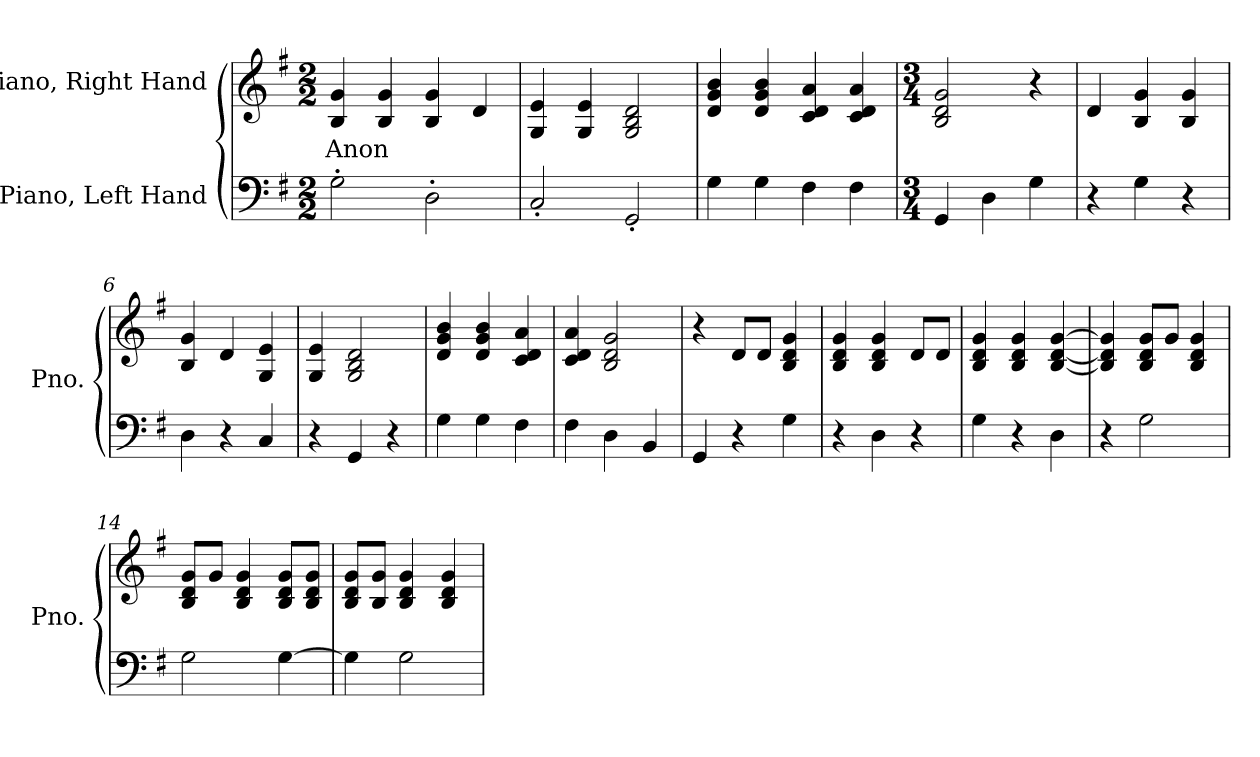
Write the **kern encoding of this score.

**kern	**kern	**text
*part2	*part1	*part1
*staff2	*staff1	*staff1
*I"Piano, Left Hand	*I"Piano, Right Hand	*
*I'Pno.	*I'Pno.	*
*clefF4	*clefG2	*
*k[f#]	*k[f#]	*
*M2/2	*M2/2	*
*MM140	*MM140	*
=1	=1	=1
!	!	!LO:LY:b
2G'\	4B/ 4g/	Anon
.	4B/ 4g/	.
2D'\	4B/ 4g/	.
.	4d/	.
=2	=2	=2
2C'/	4G/ 4e/	.
.	4G/ 4e/	.
2GG'/	2G/ 2B/ 2d/	.
=3	=3	=3
4G\	4d/ 4g/ 4b/	.
4G\	4d/ 4g/ 4b/	.
4F#\	4c/ 4d/ 4a/	.
4F#\	4c/ 4d/ 4a/	.
=4	=4	=4
*M3/4	*M3/4	*
4GG/	2B/ 2d/ 2g/	.
4D\	.	.
4G\	4r	.
=5	=5	=5
4r	4d/	.
4G\	4B/ 4g/	.
4r	4B/ 4g/	.
=6	=6	=6
4D\	4B/ 4g/	.
4r	4d/	.
4C/	4G/ 4e/	.
!!LO:LB:g=z
=7	=7	=7
4r	4G/ 4e/	.
4GG/	2G/ 2B/ 2d/	.
4r	.	.
=8	=8	=8
4G\	4d/ 4g/ 4b/	.
4G\	4d/ 4g/ 4b/	.
4F#\	4c/ 4d/ 4a/	.
=9	=9	=9
4F#\	4c/ 4d/ 4a/	.
4D\	2B/ 2d/ 2g/	.
4BB/	.	.
=10	=10	=10
4GG/	4r	.
4r	8d/L	.
.	8d/J	.
4G\	4B/ 4d/ 4g/	.
=11	=11	=11
4r	4B/ 4d/ 4g/	.
4D\	4B/ 4d/ 4g/	.
4r	8d/L	.
.	8d/J	.
=12	=12	=12
4G\	4B/ 4d/ 4g/	.
4r	4B/ 4d/ 4g/	.
4D\	[4B/ [4d/ [4g/	.
=13	=13	=13
4r	4B/] 4d/] 4g/]	.
2G\	8B/ 8d/ 8g/L	.
.	8g/J	.
.	4B/ 4d/ 4g/	.
=14	=14	=14
2G\	8B/ 8d/ 8g/L	.
.	8g/J	.
.	4B/ 4d/ 4g/	.
[4G\	8B/ 8d/ 8g/L	.
.	8B/ 8d/ 8g/J	.
!!LO:LB:g=z
=15	=15	=15
4G\]	8B/ 8d/ 8g/L	.
.	8B/ 8g/J	.
2G\	4B/ 4d/ 4g/	.
.	4B/ 4d/ 4g/	.
=	=	=
*-	*-	*-
